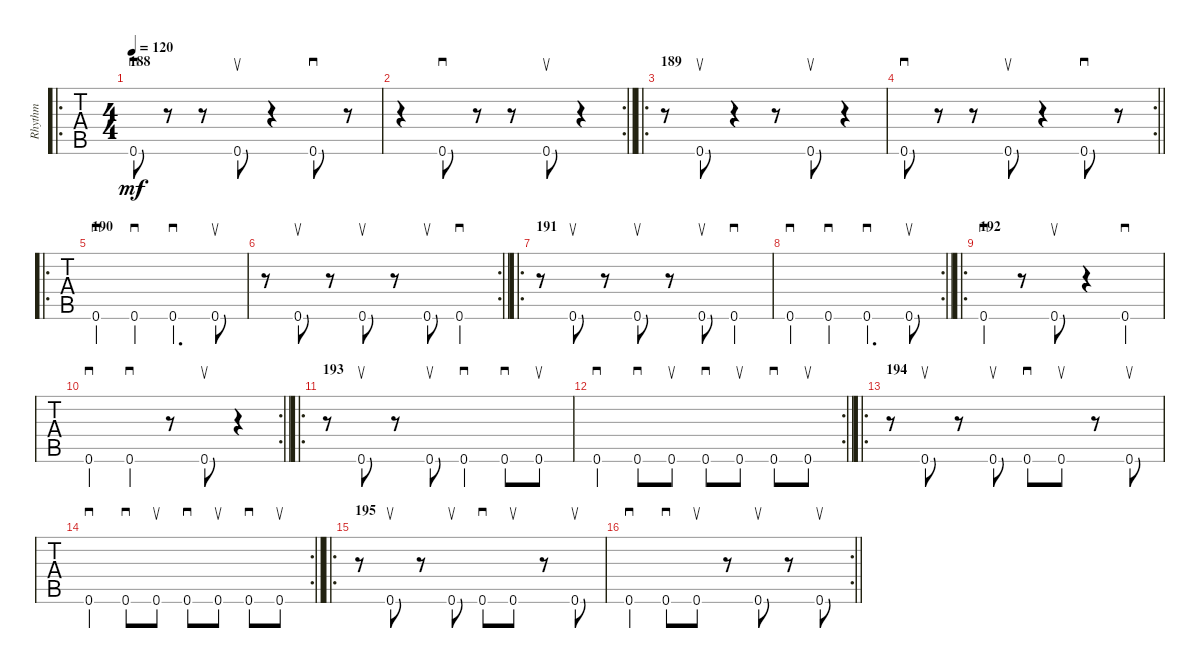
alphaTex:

\track ("Rhythm" "Rhythm") {instrument acousticguitarsteel}
\staff {tabs}
\tuning (E4 B3 G3 D3 A2 E2) {hide}
\ro
\ts (4 4)
\section ("" "188")
\tempo 120
\clef g2
\ks c
0.6.8{sd dy mf instrument acousticguitarsteel} r.8 r.8 0.6.8{su} r.4 0.6.8{sd} r.8 |
\rc 2
\barLineRight lightlight
r.4 0.6.8{sd} r.8 r.8 0.6.8{su} r.4 |
\ro
\section ("" "189")
r.8 0.6.8{su} r.4 r.8 0.6.8{su} r.4 |
\rc 2
\barLineRight lightlight
0.6.8{sd} r.8 r.8 0.6.8{su} r.4 0.6.8{sd} r.8 |
\ro
\section ("" "190")
0.6.4{sd} 0.6.4{sd} 0.6.4{d sd} 0.6.8{su} |
\rc 2
\barLineRight lightlight
r.8 0.6.8{su} r.8 0.6.8{su} r.8 0.6.8{su} 0.6.4{sd} |
\ro
\section ("" "191")
r.8 0.6.8{su} r.8 0.6.8{su} r.8 0.6.8{su} 0.6.4{sd} |
\rc 2
\barLineRight lightlight
0.6.4{sd} 0.6.4{sd} 0.6.4{d sd} 0.6.8{su} |
\ro
\section ("" "192")
0.6.4{sd} r.8 0.6.8{su} r.4 0.6.4{sd} |
\rc 2
\barLineRight lightlight
0.6.4{sd} 0.6.4{sd} r.8 0.6.8{su} r.4 |
\ro
\section ("" "193")
r.8 0.6.8{su} r.8 0.6.8{su} 0.6.4{sd} 0.6.8{sd} 0.6.8{su} |
\rc 2
\barLineRight lightlight
0.6.4{sd} 0.6.8{sd} 0.6.8{su} 0.6.8{sd} 0.6.8{su} 0.6.8{sd} 0.6.8{su} |
\ro
\section ("" "194")
r.8 0.6.8{su} r.8 0.6.8{su} 0.6.8{sd} 0.6.8{su} r.8 0.6.8{su} |
\rc 2
\barLineRight lightlight
0.6.4{sd} 0.6.8{sd} 0.6.8{su} 0.6.8{sd} 0.6.8{su} 0.6.8{sd} 0.6.8{su} |
\ro
\section ("" "195")
r.8 0.6.8{su} r.8 0.6.8{su} 0.6.8{sd} 0.6.8{su} r.8 0.6.8{su} |
\rc 2
\barLineRight lightlight
0.6.4{sd} 0.6.8{sd} 0.6.8{su} r.8 0.6.8{su} r.8 0.6.8{su}
